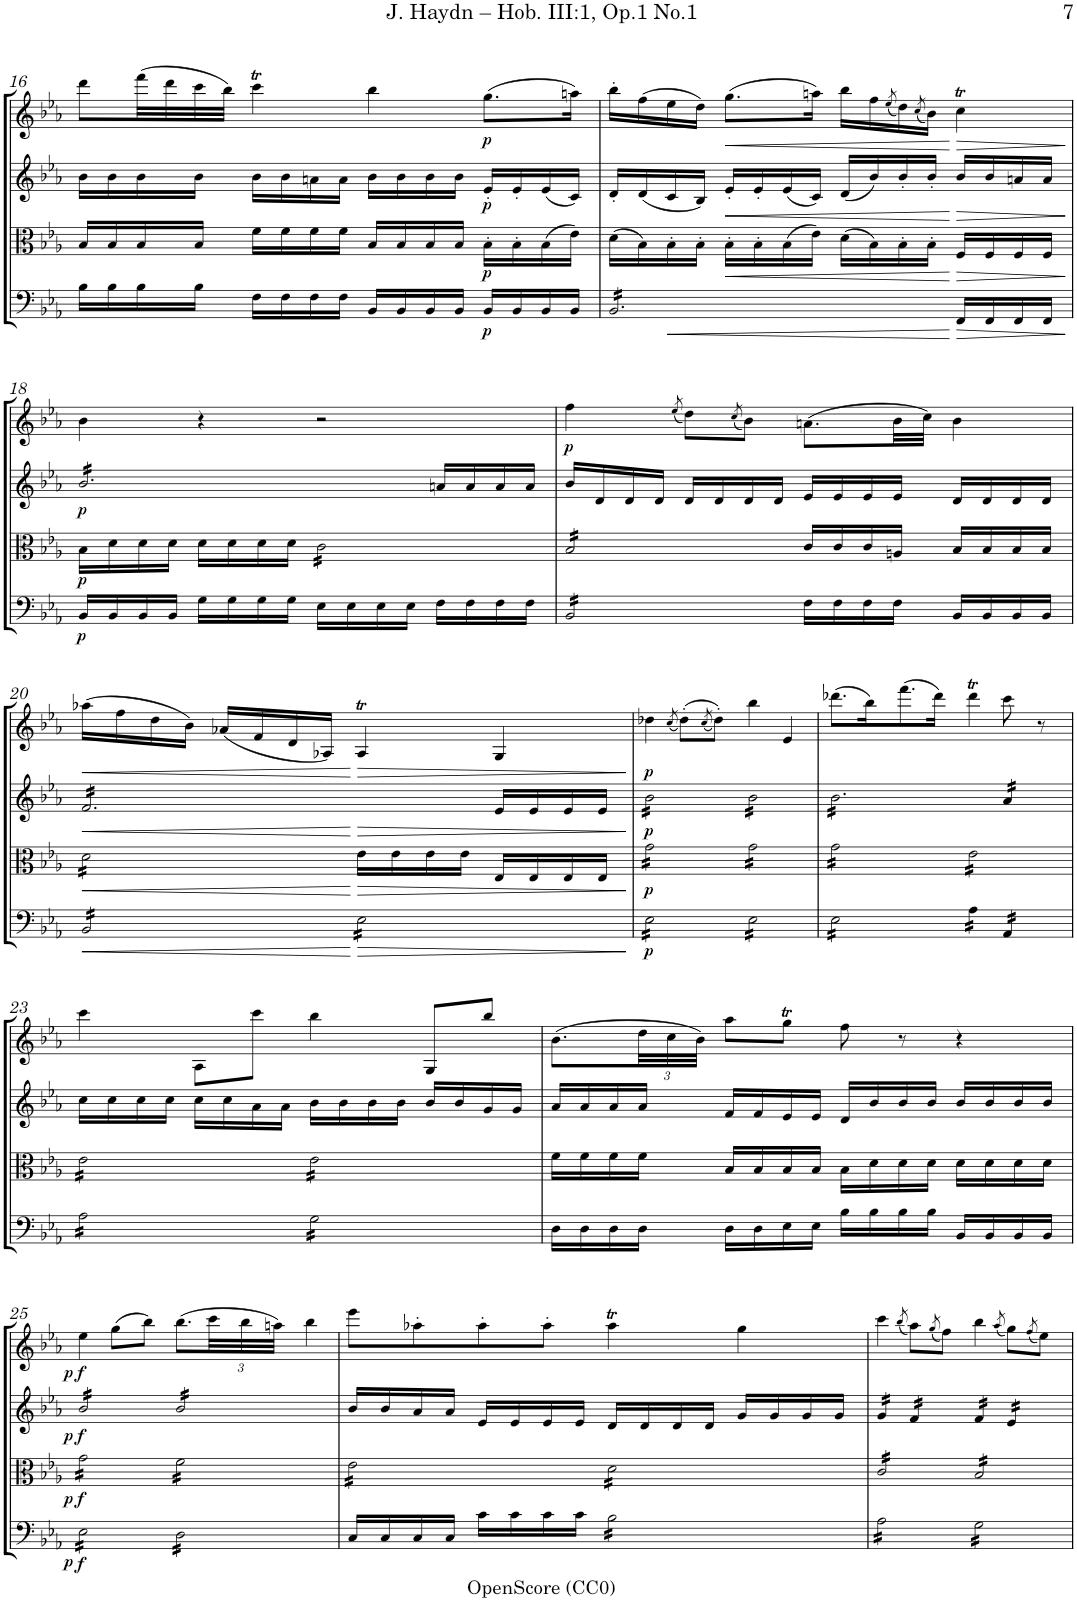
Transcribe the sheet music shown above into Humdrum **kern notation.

**kern	**dynam	**kern	**dynam	**kern	**dynam	**kern	**dynam
*part4	*part4	*part3	*part3	*part2	*part2	*part1	*part1
*staff4	*staff4	*staff3	*staff3	*staff2	*staff2	*staff1	*staff1
*I"Violoncello	*	*I"Viola	*	*I"Violin 2	*	*I"Violin 1	*
*I'Vc	*	*I'Vla	*	*I'Vln	*	*I'Vln	*
!!LO:PB:g=z
*clefF4	*	*clefC3	*	*clefG2	*	*clefG2	*
*k[b-e-a-]	*	*k[b-e-a-]	*	*k[b-e-a-]	*	*k[b-e-a-]	*
*M4/4	*	*M4/4	*	*M4/4	*	*M4/4	*
*met(c)	*	*met(c)	*	*met(c)	*	*met(c)	*
=16	=16	=16	=16	=16	=16	=16	=16
16B-\LL	.	16B-/LL	.	16b-\LL	.	8ddd\L	.
16B-\	.	16B-/	.	16b-\	.	.	.
16B-\	.	16B-/	.	16b-\	.	(>32fff\LL	.
.	.	.	.	.	.	32ddd\	.
16B-\JJ	.	16B-/JJ	.	16b-\JJ	.	32ccc\	.
.	.	.	.	.	.	32bb-\JJJ)	.
16F\LL	.	16f\LL	.	16b-\LL	.	4cccT\	.
16F\	.	16f\	.	16b-\	.	.	.
16F\	.	16f\	.	16an\	.	.	.
16F\JJ	.	16f\JJ	.	16a\JJ	.	.	.
16BB-/LL	.	16B-/LL	.	16b-\LL	.	4bb-\	.
16BB-/	.	16B-/	.	16b-\	.	.	.
16BB-/	.	16B-/	.	16b-\	.	.	.
16BB-/JJ	.	16B-/JJ	.	16b-\JJ	.	.	.
!	!LO:DY:b	!	!LO:DY:b	!	!LO:DY:b	!	!LO:DY:b
16BB-/LL	p	16B-'\LL	p	16e-'/LL	p	(8.gg\L	p
16BB-/	.	16B-'\	.	16e-'/	.	.	.
16BB-/	.	(16B-\	.	(16e-/	.	.	.
16BB-/JJ	.	16e-\JJ)	.	16c/JJ)	.	16aan\Jk)	.
=17	=17	=17	=17	=17	=17	=17	=17
*^	*	*	*	*	*	*	*
*tremolo	*	*	*	*	*	*	*	*
16BB-/LL	8ryy	.	(16d\LL	.	16d'/LL	.	16bb-'\LL	.
16BB-/	.	.	16B-\)	.	(16d/	.	(>16ff\	.
!	!	!LO:HP:b	!	!	!	!	!	!
16BB-/	8ryy	<	16B-'\	.	16c/	.	16ee-\	.
16BB-/	.	.	16B-'\JJ	.	16B-/JJ)	.	16dd\JJ)	.
!	!	!	!	!LO:HP:b	!	!LO:HP:b	!	!LO:HP:b
16BB-/	4ryy	.	16B-'\LL	<	16e-'/LL	<	(8.gg\L	<
16BB-/	.	.	16B-'\	.	16e-'/	.	.	.
16BB-/	.	.	(16B-\	.	(16e-/	.	.	.
16BB-/	.	.	16e-\JJ)	.	16c/JJ)	.	16aan\Jk)	.
16BB-/	2ryy	.	(16d\LL	.	(16d/LL	.	16bb-\LL	.
16BB-/	.	.	16B-\)	.	16b-/)	.	16ff\	.
.	.	.	.	.	.	.	(8qee-/	.
16BB-/	.	.	16B-'\	.	16b-'/	.	16dd\)	.
.	.	.	.	.	.	.	(8qcc/	.
16BB-/JJ	.	.	16B-'\JJ	.	16b-'/JJ	.	16b-\JJ)	.
*Xtremolo	*	*	*	*	*	*	*	*
!	!	!	!	!LO:HP:n=1:b	!	!LO:HP:n=1:b	!	!LO:HP:n=1:b
16FF/LL	.	.	16F/LL	[ >	16b-/LL	[ >	4ccT\	[ >
16FF/	.	.	16F/	.	16b-/	.	.	.
16FF/	.	.	16F/	.	16an/	.	.	.
16FF/JJ	.	.	16F/JJ	.	16a/JJ	.	.	.
*v	*v	*	*	*	*	*	*	*
.	.	.	]	.	] ]	.	]
!!LO:LB:g=z
=18	=18	=18	=18	=18	=18	=18	=18
!	!LO:DY:b	!	!LO:DY:b	!	!LO:DY:b	!	!
*	*	*	*	*tremolo	*	*	*
16BB-/LL	p	16B-\LL	p	16b-/LL	p	4b-\	.
16BB-/	.	16d\	.	16b-/	.	.	.
16BB-/	.	16d\	.	16b-/	.	.	.
16BB-/JJ	.	16d\JJ	.	16b-/	.	.	.
16G\LL	.	16d\LL	.	16b-/	.	4r	.
16G\	.	16d\	.	16b-/	.	.	.
16G\	.	16d\	.	16b-/	.	.	.
16G\JJ	.	16d\JJ	.	16b-/	.	.	.
*	*	*tremolo	*	*	*	*	*
16E-\LL	.	16c\LL	.	16b-/	.	2r	.
16E-\	.	16c\	.	16b-/	.	.	.
16E-\	.	16c\	.	16b-/	.	.	.
16E-\JJ	.	16c\	.	16b-/JJ	.	.	.
*	*	*	*	*Xtremolo	*	*	*
16F\LL	.	16c\	.	16an/LL	.	.	.
16F\	.	16c\	.	16a/	.	.	.
16F\	.	16c\	.	16a/	.	.	.
16F\JJ	.	16c\JJ	.	16a/JJ	.	.	.
=19	=19	=19	=19	=19	=19	=19	=19
!	!	!	!	!	!	!	!LO:DY:b
*tremolo	*	*	*	*	*	*	*
16BB-/LL	.	16B-/LL	.	16b-/LL	.	4ff\	p
16BB-/	.	16B-/	.	16d/	.	.	.
16BB-/	.	16B-/	.	16d/	.	.	.
16BB-/	.	16B-/	.	16d/JJ	.	.	.
.	.	.	.	.	.	(8qee-/	.
16BB-/	.	16B-/	.	16d/LL	.	8dd\L)	.
16BB-/	.	16B-/	.	16d/	.	.	.
.	.	.	.	.	.	(8qcc/	.
16BB-/	.	16B-/	.	16d/	.	8b-\J)	.
16BB-/JJ	.	16B-/JJ	.	16d/JJ	.	.	.
*	*	*Xtremolo	*	*	*	*	*
*Xtremolo	*	*	*	*	*	*	*
16F\LL	.	16c/LL	.	16e-/LL	.	(8.an\L	.
16F\	.	16c/	.	16e-/	.	.	.
16F\	.	16c/	.	16e-/	.	.	.
16F\JJ	.	16An/JJ	.	16e-/JJ	.	32b-\LL	.
.	.	.	.	.	.	32cc\JJJ)	.
16BB-/LL	.	16B-/LL	.	16d/LL	.	4b-\	.
16BB-/	.	16B-/	.	16d/	.	.	.
16BB-/	.	16B-/	.	16d/	.	.	.
16BB-/JJ	.	16B-/JJ	.	16d/JJ	.	.	.
!!LO:LB:g=z
=20	=20	=20	=20	=20	=20	=20	=20
!	!LO:HP:b	!	!LO:HP:b	!	!LO:HP:b	!	!LO:HP:b
*	*	*	*	*^	*	*	*
*tremolo	*	*	*	*	*	*	*	*
*	*	*tremolo	*	*	*	*	*	*
*	*	*	*	*tremolo	*	*	*	*
16BB-/LL	<	16d\LL	<	16f/LL	2ryy	<	(16aa-X\LL	<
16BB-/	.	16d\	.	16f/	.	.	16ff\	.
16BB-/	.	16d\	.	16f/	.	.	16dd\	.
16BB-/	.	16d\	.	16f/	.	.	16b-\JJ)	.
16BB-/	.	16d\	.	16f/	.	.	(16a-X/LL	.
16BB-/	.	16d\	.	16f/	.	.	16f/	.
16BB-/	.	16d\	.	16f/	.	.	16d/	.
16BB-/JJ	.	16d\JJ	.	16f/	.	.	16A-X/JJ)	.
*	*	*Xtremolo	*	*	*	*	*	*
!	!	!	!LO:HP:n=1:b	!	!	!LO:HP:n=1:b	!	!LO:HP:n=1:b
16E-\LL	[	16e-\LL	[ >	16f/	2ryy	[ >	4A-T/	[ >
16E-\	.	16e-\	.	16f/	.	.	.	.
16E-\	.	16e-\	.	16f/	.	.	.	.
16E-\	.	16e-\JJ	.	16f/JJ	.	.	.	.
*	*	*	*	*Xtremolo	*	*	*	*
16E-\	.	16E-/LL	.	16e-/LL	.	.	4G/	.
16E-\	.	16E-/	.	16e-/	.	.	.	.
16E-\	.	16E-/	.	16e-/	.	.	.	.
16E-\JJ	.	16E-/JJ	.	16e-/JJ	.	.	.	.
*	*	*	*	*v	*v	*	*	*
.	[	.	]	.	.	.	]
=21	=21	=21	=21	=21	=21	=21	=21
!	!LO:DY:b	!	!LO:DY:b	!	!LO:DY:b	!	!LO:DY:b
*	*	*tremolo	*	*	*	*	*
*	*	*	*	*tremolo	*	*	*
16E-\LL	p	16g\LL	p	16b-\LL	p	4dd-X\	p
16E-\	.	16g\	.	16b-\	.	.	.
16E-\	.	16g\	.	16b-\	.	.	.
16E-\	.	16g\	.	16b-\	.	.	.
.	.	.	.	.	.	(8qcc/	.
16E-\	.	16g\	.	16b-\	.	(8dd-'\L)	.
16E-\	.	16g\	.	16b-\	.	.	.
.	.	.	.	.	.	(8qcc/	.
16E-\	.	16g\	.	16b-\	.	8dd-'\J))	.
16E-\JJ	.	16g\JJ	.	16b-\JJ	.	.	.
16E-\LL	.	16g\LL	.	16b-\LL	.	4bb-\	.
16E-\	.	16g\	.	16b-\	.	.	.
16E-\	.	16g\	.	16b-\	.	.	.
16E-\	.	16g\	.	16b-\	.	.	.
16E-\	.	16g\	.	16b-\	.	4e-/	.
16E-\	.	16g\	.	16b-\	.	.	.
16E-\	.	16g\	.	16b-\	.	.	.
16E-\JJ	.	16g\JJ	.	16b-\JJ	.	.	.
=22	=22	=22	=22	=22	=22	=22	=22
16E-\LL	.	16g\LL	.	16b-\LL	.	(8.ddd-X\L	.
16E-\	.	16g\	.	16b-\	.	.	.
16E-\	.	16g\	.	16b-\	.	.	.
16E-\	.	16g\	.	16b-\	.	16bb-\K)	.
16E-\	.	16g\	.	16b-\	.	(8.fff\	.
16E-\	.	16g\	.	16b-\	.	.	.
16E-\	.	16g\	.	16b-\	.	.	.
16E-\JJ	.	16g\JJ	.	16b-\	.	16ddd-\Jk)	.
16A-\LL	.	16e-\LL	.	16b-\	.	4ddd-T\	.
16A-\	.	16e-\	.	16b-\	.	.	.
16A-\	.	16e-\	.	16b-\	.	.	.
16A-\JJ	.	16e-\	.	16b-\JJ	.	.	.
16AA-/LL	.	16e-\	.	16a-/LL	.	8ccc\	.
16AA-/	.	16e-\	.	16a-/	.	.	.
16AA-/	.	16e-\	.	16a-/	.	8r	.
16AA-/JJ	.	16e-\JJ	.	16a-/JJ	.	.	.
*	*	*	*	*Xtremolo	*	*	*
!!LO:LB:g=z
=23	=23	=23	=23	=23	=23	=23	=23
16A-\LL	.	16e-\LL	.	16cc\LL	.	4ccc\	.
16A-\	.	16e-\	.	16cc\	.	.	.
16A-\	.	16e-\	.	16cc\	.	.	.
16A-\	.	16e-\	.	16cc\JJ	.	.	.
16A-\	.	16e-\	.	16cc\LL	.	8A-\L	.
16A-\	.	16e-\	.	16cc\	.	.	.
16A-\	.	16e-\	.	16a-\	.	8ccc\J	.
16A-\JJ	.	16e-\JJ	.	16a-\JJ	.	.	.
16G\LL	.	16e-\LL	.	16b-\LL	.	4bb-\	.
16G\	.	16e-\	.	16b-\	.	.	.
16G\	.	16e-\	.	16b-\	.	.	.
16G\	.	16e-\	.	16b-\JJ	.	.	.
16G\	.	16e-\	.	16b-/LL	.	8G/L	.
16G\	.	16e-\	.	16b-/	.	.	.
16G\	.	16e-\	.	16g/	.	8bb-/J	.
16G\JJ	.	16e-\JJ	.	16g/JJ	.	.	.
*	*	*Xtremolo	*	*	*	*	*
*Xtremolo	*	*	*	*	*	*	*
=24	=24	=24	=24	=24	=24	=24	=24
16D\LL	.	16f\LL	.	16a-/LL	.	(8.b-\L	.
16D\	.	16f\	.	16a-/	.	.	.
16D\	.	16f\	.	16a-/	.	.	.
*	*	*	*	*	*	*Xbrackettup	*
16D\JJ	.	16f\JJ	.	16a-/JJ	.	48dd\LL	.
.	.	.	.	.	.	48cc\	.
.	.	.	.	.	.	48b-\JJJ)	.
16D\LL	.	16B-/LL	.	16f/LL	.	8aa-\L	.
16D\	.	16B-/	.	16f/	.	.	.
16E-\	.	16B-/	.	16e-/	.	8ggt\J	.
16E-\JJ	.	16B-/JJ	.	16e-/JJ	.	.	.
16B-\LL	.	16B-\LL	.	16d/LL	.	8ff\	.
16B-\	.	16d\	.	16b-/	.	.	.
16B-\	.	16d\	.	16b-/	.	8r	.
16B-\JJ	.	16d\JJ	.	16b-/JJ	.	.	.
16BB-/LL	.	16d\LL	.	16b-/LL	.	4r	.
16BB-/	.	16d\	.	16b-/	.	.	.
16BB-/	.	16d\	.	16b-/	.	.	.
16BB-/JJ	.	16d\JJ	.	16b-/JJ	.	.	.
!!LO:LB:g=z
=25	=25	=25	=25	=25	=25	=25	=25
!	!LO:DY:b	!	!	!	!	!	!
!	!LO:DY:n=1:b	!	!LO:DY:b	!	!	!	!
!	!	!	!LO:DY:n=1:b	!	!LO:DY:b	!	!
!	!	!	!	!	!LO:DY:n=1:b	!	!LO:DY:b
!	!	!	!	!	!	!	!LO:DY:n=1:b
*tremolo	*	*	*	*	*	*	*
*	*	*tremolo	*	*	*	*	*
*	*	*	*	*tremolo	*	*	*
16E-\LL	p f	16g\LL	p f	16b-/LL	p f	4ee-\	p f
16E-\	.	16g\	.	16b-/	.	.	.
16E-\	.	16g\	.	16b-/	.	.	.
16E-\	.	16g\	.	16b-/	.	.	.
16E-\	.	16g\	.	16b-/	.	(8gg\L	.
16E-\	.	16g\	.	16b-/	.	.	.
16E-\	.	16g\	.	16b-/	.	8bb-\J)	.
16E-\JJ	.	16g\JJ	.	16b-/JJ	.	.	.
16D\LL	.	16f\LL	.	16b-/LL	.	(8.bb-\L	.
16D\	.	16f\	.	16b-/	.	.	.
16D\	.	16f\	.	16b-/	.	.	.
16D\	.	16f\	.	16b-/	.	48ccc\LL	.
.	.	.	.	.	.	48bb-\	.
.	.	.	.	.	.	48aan\JJJ)	.
16D\	.	16f\	.	16b-/	.	4bb-\	.
16D\	.	16f\	.	16b-/	.	.	.
16D\	.	16f\	.	16b-/	.	.	.
16D\JJ	.	16f\JJ	.	16b-/JJ	.	.	.
*	*	*	*	*Xtremolo	*	*	*
*Xtremolo	*	*	*	*	*	*	*
=26	=26	=26	=26	=26	=26	=26	=26
16C/LL	.	16e-\LL	.	16b-/LL	.	8eee-\L	.
16C/	.	16e-\	.	16b-/	.	.	.
16C/	.	16e-\	.	16a-/	.	8aa-X'\	.
16C/JJ	.	16e-\	.	16a-/JJ	.	.	.
16c\LL	.	16e-\	.	16e-/LL	.	8aa-'\	.
16c\	.	16e-\	.	16e-/	.	.	.
16c\	.	16e-\	.	16e-/	.	8aa-'\J	.
16c\JJ	.	16e-\JJ	.	16e-/JJ	.	.	.
*tremolo	*	*	*	*	*	*	*
16B-\LL	.	16d\LL	.	16d/LL	.	4aa-T\	.
16B-\	.	16d\	.	16d/	.	.	.
16B-\	.	16d\	.	16d/	.	.	.
16B-\	.	16d\	.	16d/JJ	.	.	.
16B-\	.	16d\	.	16g/LL	.	4gg\	.
16B-\	.	16d\	.	16g/	.	.	.
16B-\	.	16d\	.	16g/	.	.	.
16B-\JJ	.	16d\JJ	.	16g/JJ	.	.	.
=27	=27	=27	=27	=27	=27	=27	=27
*	*	*	*	*tremolo	*	*	*
16A-\LL	.	16c/LL	.	16g/LL	.	4ccc\	.
16A-\	.	16c/	.	16g/	.	.	.
16A-\	.	16c/	.	16g/	.	.	.
16A-\	.	16c/	.	16g/JJ	.	.	.
.	.	.	.	.	.	(8qbb-/	.
16A-\	.	16c/	.	16f/LL	.	8aa-\L)	.
16A-\	.	16c/	.	16f/	.	.	.
.	.	.	.	.	.	(8qgg/	.
16A-\	.	16c/	.	16f/	.	8ff\J)	.
16A-\JJ	.	16c/JJ	.	16f/JJ	.	.	.
16G\LL	.	16B-/LL	.	16f/LL	.	4bb-\	.
16G\	.	16B-/	.	16f/	.	.	.
16G\	.	16B-/	.	16f/	.	.	.
16G\	.	16B-/	.	16f/JJ	.	.	.
.	.	.	.	.	.	(8qaa-/	.
16G\	.	16B-/	.	16e-/LL	.	8gg\L)	.
16G\	.	16B-/	.	16e-/	.	.	.
.	.	.	.	.	.	(8qff/	.
16G\	.	16B-/	.	16e-/	.	8ee-\J)	.
16G\JJ	.	16B-/JJ	.	16e-/JJ	.	.	.
*	*	*	*	*Xtremolo	*	*	*
*	*	*Xtremolo	*	*	*	*	*
*Xtremolo	*	*	*	*	*	*	*
=	=	=	=	=	=	=	=
*-	*-	*-	*-	*-	*-	*-	*-
